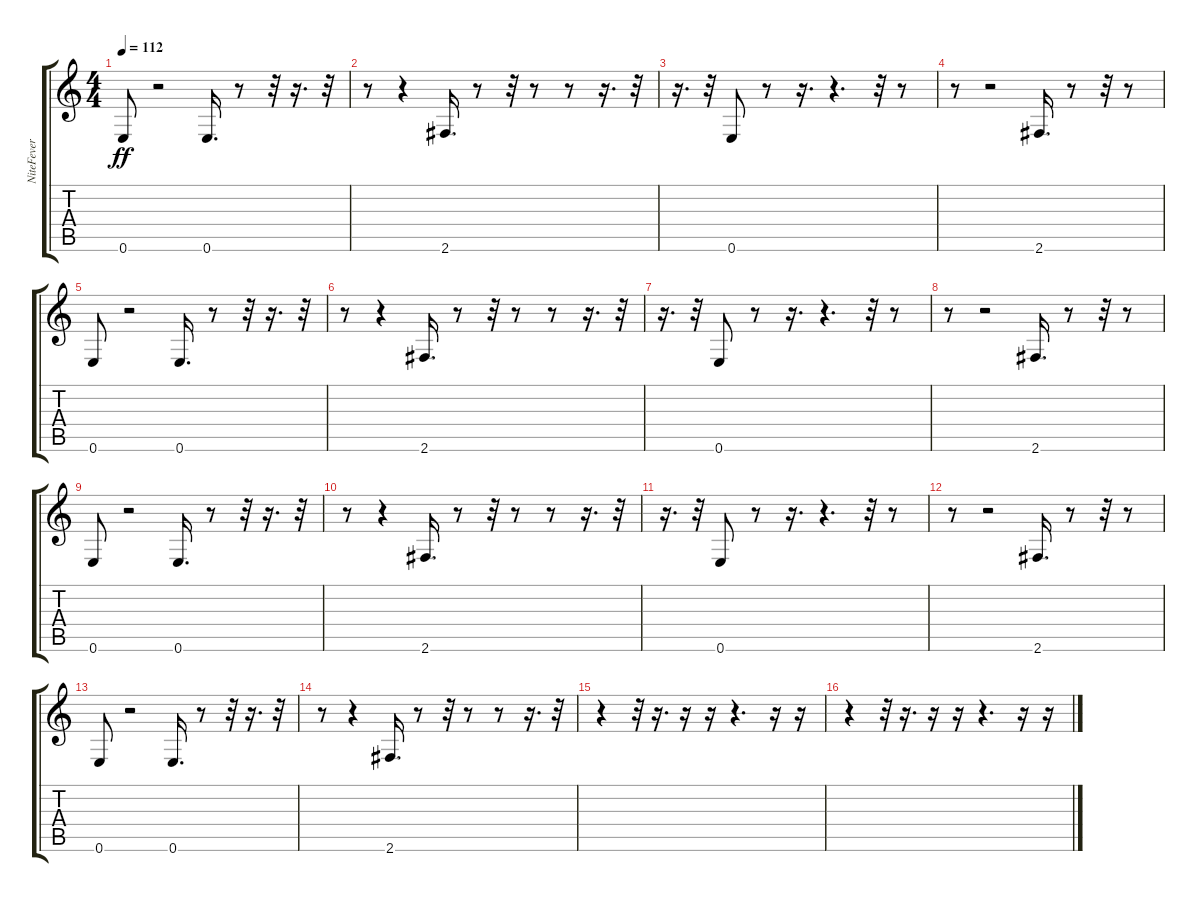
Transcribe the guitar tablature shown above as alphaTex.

\track ("NiteFever         2 " "NiteFever ") {solo instrument electricbassfinger}
\staff {score tabs}
\tuning (E4 B3 G3 D3 A2 E2) {hide}
\ts (4 4)
\tempo 112
\clef g2
\ks c
0.6.8{dy ff} r.2 0.6.16{d} r.8 r.32 r.16{d} r.32 |
r.8 r.4 2.6.16{d} r.8 r.32 r.8 r.8 r.16{d} r.32 |
r.16{d} r.32 0.6.8 r.8 r.16{d} r.4{d} r.32 r.8 |
r.8 r.2 2.6.16{d} r.8 r.32 r.8 |
0.6.8 r.2 0.6.16{d} r.8 r.32 r.16{d} r.32 |
r.8 r.4 2.6.16{d} r.8 r.32 r.8 r.8 r.16{d} r.32 |
r.16{d} r.32 0.6.8 r.8 r.16{d} r.4{d} r.32 r.8 |
r.8 r.2 2.6.16{d} r.8 r.32 r.8 |
0.6.8 r.2 0.6.16{d} r.8 r.32 r.16{d} r.32 |
r.8 r.4 2.6.16{d} r.8 r.32 r.8 r.8 r.16{d} r.32 |
r.16{d} r.32 0.6.8 r.8 r.16{d} r.4{d} r.32 r.8 |
r.8 r.2 2.6.16{d} r.8 r.32 r.8 |
0.6.8 r.2 0.6.16{d} r.8 r.32 r.16{d} r.32 |
r.8 r.4 2.6.16{d} r.8 r.32 r.8 r.8 r.16{d} r.32 |
r.4 r.32 r.16{d} r.16 r.16 r.4{d} r.16 r.16 |
r.4 r.32 r.16{d} r.16 r.16 r.4{d} r.16 r.16
